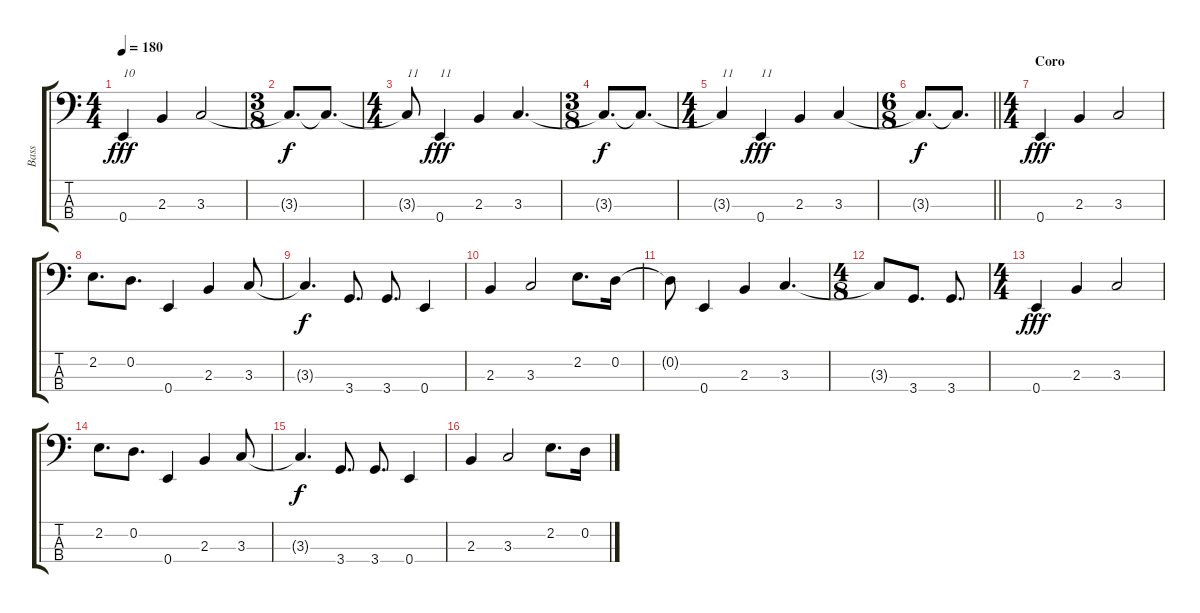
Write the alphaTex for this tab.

\track ("Bass" "Bass") {instrument electricbassfinger}
\staff {score tabs}
\tuning (G2 D2 A1 E1) {hide}
\ts (4 4)
\tempo 180
\clef f4
\ks c
0.4.4{txt "10" dy fff} 2.3.4 3.3.2 |
\ts (3 8)
3.3{t}.8{d dy f} 3.3{t}.8{d} |
\ts (4 4)
3.3{t}.8{txt "11"} 0.4.4{txt "11" dy fff} 2.3.4 3.3.4{d} |
\ts (3 8)
3.3{t}.8{d dy f} 3.3{t}.8{d} |
\ts (4 4)
3.3{t}.4{txt "11"} 0.4.4{txt "11" dy fff} 2.3.4 3.3.4 |
\ts (6 8)
\barLineRight lightlight
3.3{t}.8{d dy f} 3.3{t}.8{d} |
\ts (4 4)
\section ("" "Coro")
0.4.4{dy fff} 2.3.4 3.3.2 |
2.2.8{d} 0.2.8{d} 0.4.4 2.3.4 3.3.8 |
3.3{t}.4{d dy f} 3.4.8{d} 3.4.8{d} 0.4.4 |
2.3.4 3.3.2 2.2.8{d} 0.2.16 |
0.2{t}.8 0.4.4 2.3.4 3.3.4{d} |
\ts (4 8)
3.3{t}.8 3.4.8{d} 3.4.8{d} |
\ts (4 4)
0.4.4{dy fff} 2.3.4 3.3.2 |
2.2.8{d} 0.2.8{d} 0.4.4 2.3.4 3.3.8 |
3.3{t}.4{d dy f} 3.4.8{d} 3.4.8{d} 0.4.4 |
2.3.4 3.3.2 2.2.8{d} 0.2.16
